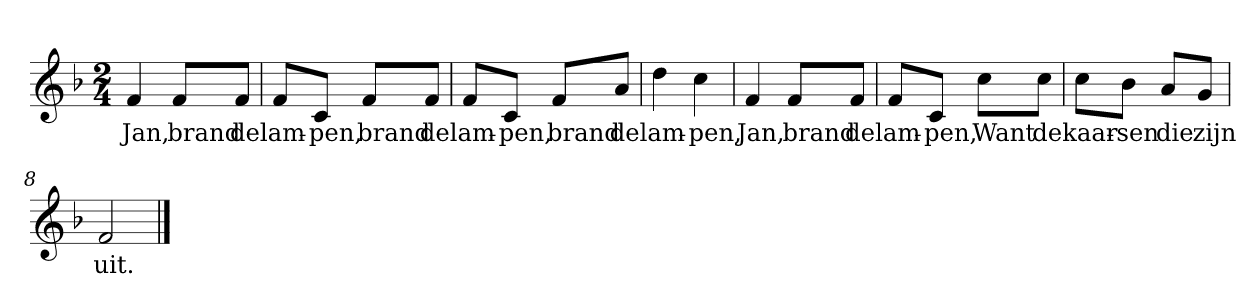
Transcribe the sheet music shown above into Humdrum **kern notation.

**kern	**text
*part1	*part1
*staff1	*staff1
*clefG2	*
*k[b-]	*
*F:	*
*M2/4	*
*MM120	*
=1	=1
4f	Jan,
8f/L	brand
8f/J	de
=2	=2
8f/L	lam-
8c/J	-pen,
8f/L	brand
8f/J	de
=3	=3
8f/L	lam-
8c/J	-pen,
8f/L	brand
8a/J	de
=4	=4
4dd	lam-
4cc	-pen,
=5	=5
4f	Jan,
8f/L	brand
8f/J	de
=6	=6
8f/L	lam-
8c/J	-pen,
8cc\L	Want
8cc\J	de
=7	=7
8cc\L	kaar-
8b-\J	-sen
8a/L	die
8g/J	zijn
=8	=8
2f	uit.
==	==
*-	*-
